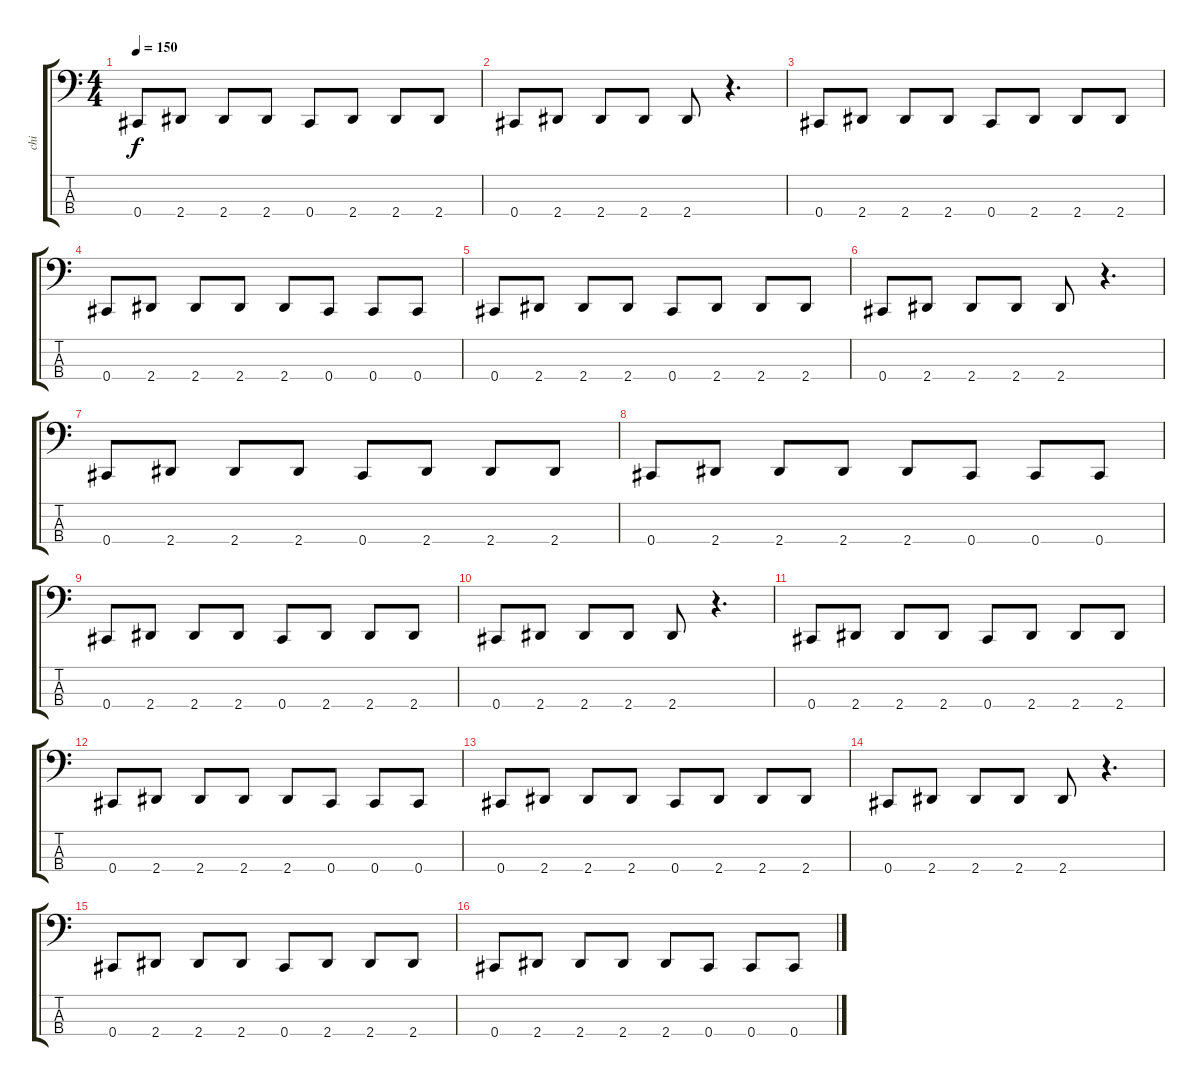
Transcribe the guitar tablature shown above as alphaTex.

\track ("chi" "chi") {instrument electricbasspick}
\staff {score tabs}
\tuning (Gb2 Db2 Ab1 Db1) {hide}
\ts (4 4)
\tempo 150
\clef f4
\ks c
0.4.8{dy f instrument electricbasspick} 2.4.8 2.4.8 2.4.8 0.4.8 2.4.8 2.4.8 2.4.8 |
0.4.8 2.4.8 2.4.8 2.4.8 2.4.8 r.4{d} |
0.4.8 2.4.8 2.4.8 2.4.8 0.4.8 2.4.8 2.4.8 2.4.8 |
0.4.8 2.4.8 2.4.8 2.4.8 2.4.8 0.4.8 0.4.8 0.4.8 |
0.4.8 2.4.8 2.4.8 2.4.8 0.4.8 2.4.8 2.4.8 2.4.8 |
0.4.8 2.4.8 2.4.8 2.4.8 2.4.8 r.4{d} |
0.4.8 2.4.8 2.4.8 2.4.8 0.4.8 2.4.8 2.4.8 2.4.8 |
0.4.8 2.4.8 2.4.8 2.4.8 2.4.8 0.4.8 0.4.8 0.4.8 |
0.4.8 2.4.8 2.4.8 2.4.8 0.4.8 2.4.8 2.4.8 2.4.8 |
0.4.8 2.4.8 2.4.8 2.4.8 2.4.8 r.4{d} |
0.4.8 2.4.8 2.4.8 2.4.8 0.4.8 2.4.8 2.4.8 2.4.8 |
0.4.8 2.4.8 2.4.8 2.4.8 2.4.8 0.4.8 0.4.8 0.4.8 |
0.4.8 2.4.8 2.4.8 2.4.8 0.4.8 2.4.8 2.4.8 2.4.8 |
0.4.8 2.4.8 2.4.8 2.4.8 2.4.8 r.4{d} |
0.4.8 2.4.8 2.4.8 2.4.8 0.4.8 2.4.8 2.4.8 2.4.8 |
0.4.8 2.4.8 2.4.8 2.4.8 2.4.8 0.4.8 0.4.8 0.4.8
